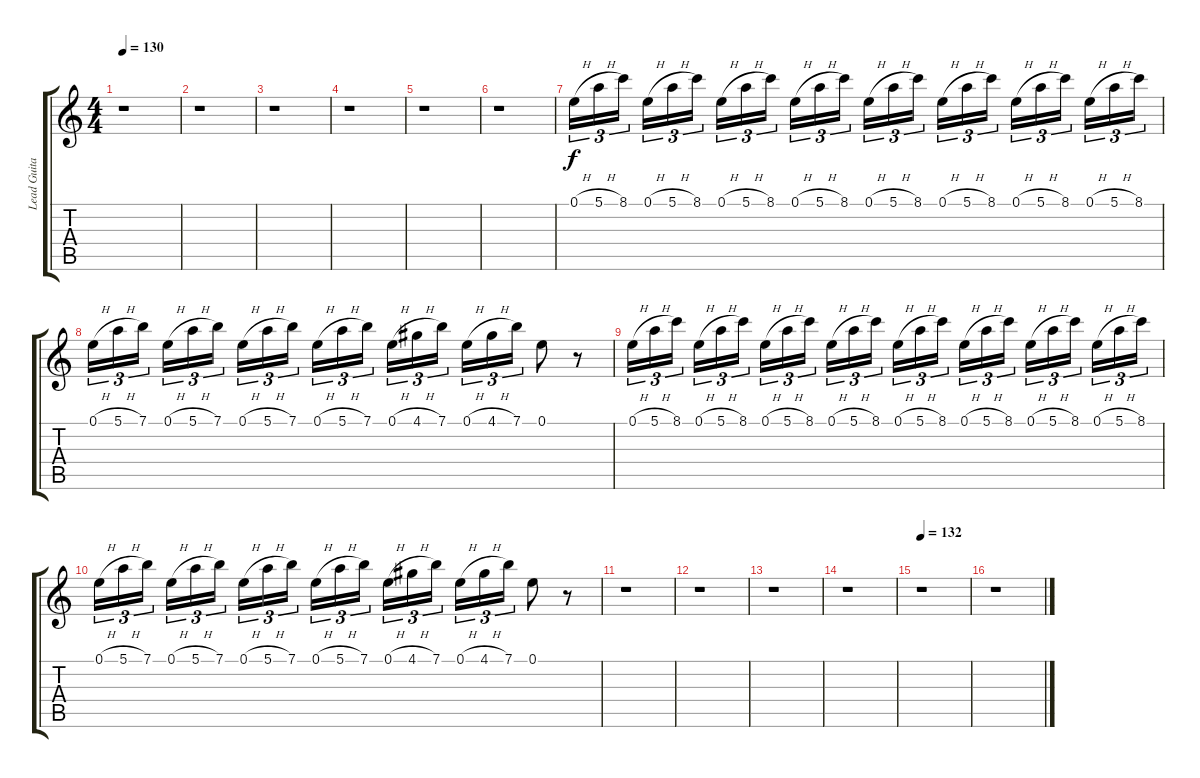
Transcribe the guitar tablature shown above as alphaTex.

\track ("Lead Guitar (Distortion)" "Lead Guita") {instrument overdrivenguitar}
\staff {score tabs}
\tuning (E4 B3 G3 D3 A2 E2) {hide}
\ts (4 4)
\tempo 130
\clef g2
\ks c
r.1{dy f} |
r.1 |
r.1 |
r.1 |
r.1 |
r.1 |
0.1{h}.16{tu (3 2) volume 16 instrument overdrivenguitar} 5.1{h}.16{tu (3 2)} 8.1.16{tu (3 2) beam splitsecondary} 0.1{h}.16{tu (3 2)} 5.1{h}.16{tu (3 2)} 8.1.16{tu (3 2)} 0.1{h}.16{tu (3 2)} 5.1{h}.16{tu (3 2)} 8.1.16{tu (3 2) beam splitsecondary} 0.1{h}.16{tu (3 2)} 5.1{h}.16{tu (3 2)} 8.1.16{tu (3 2)} 0.1{h}.16{tu (3 2)} 5.1{h}.16{tu (3 2)} 8.1.16{tu (3 2) beam splitsecondary} 0.1{h}.16{tu (3 2)} 5.1{h}.16{tu (3 2)} 8.1.16{tu (3 2)} 0.1{h}.16{tu (3 2)} 5.1{h}.16{tu (3 2)} 8.1.16{tu (3 2) beam splitsecondary} 0.1{h}.16{tu (3 2)} 5.1{h}.16{tu (3 2)} 8.1.16{tu (3 2)} |
0.1{h}.16{tu (3 2)} 5.1{h}.16{tu (3 2)} 7.1.16{tu (3 2) beam splitsecondary} 0.1{h}.16{tu (3 2)} 5.1{h}.16{tu (3 2)} 7.1.16{tu (3 2)} 0.1{h}.16{tu (3 2)} 5.1{h}.16{tu (3 2)} 7.1.16{tu (3 2) beam splitsecondary} 0.1{h}.16{tu (3 2)} 5.1{h}.16{tu (3 2)} 7.1.16{tu (3 2)} 0.1{h}.16{tu (3 2)} 4.1{h}.16{tu (3 2)} 7.1.16{tu (3 2) beam splitsecondary} 0.1{h}.16{tu (3 2)} 4.1{h}.16{tu (3 2)} 7.1.16{tu (3 2)} 0.1.8 r.8 |
0.1{h}.16{tu (3 2)} 5.1{h}.16{tu (3 2)} 8.1.16{tu (3 2) beam splitsecondary} 0.1{h}.16{tu (3 2)} 5.1{h}.16{tu (3 2)} 8.1.16{tu (3 2)} 0.1{h}.16{tu (3 2)} 5.1{h}.16{tu (3 2)} 8.1.16{tu (3 2) beam splitsecondary} 0.1{h}.16{tu (3 2)} 5.1{h}.16{tu (3 2)} 8.1.16{tu (3 2)} 0.1{h}.16{tu (3 2)} 5.1{h}.16{tu (3 2)} 8.1.16{tu (3 2) beam splitsecondary} 0.1{h}.16{tu (3 2)} 5.1{h}.16{tu (3 2)} 8.1.16{tu (3 2)} 0.1{h}.16{tu (3 2)} 5.1{h}.16{tu (3 2)} 8.1.16{tu (3 2) beam splitsecondary} 0.1{h}.16{tu (3 2)} 5.1{h}.16{tu (3 2)} 8.1.16{tu (3 2)} |
0.1{h}.16{tu (3 2)} 5.1{h}.16{tu (3 2)} 7.1.16{tu (3 2) beam splitsecondary} 0.1{h}.16{tu (3 2)} 5.1{h}.16{tu (3 2)} 7.1.16{tu (3 2)} 0.1{h}.16{tu (3 2)} 5.1{h}.16{tu (3 2)} 7.1.16{tu (3 2) beam splitsecondary} 0.1{h}.16{tu (3 2)} 5.1{h}.16{tu (3 2)} 7.1.16{tu (3 2)} 0.1{h}.16{tu (3 2)} 4.1{h}.16{tu (3 2)} 7.1.16{tu (3 2) beam splitsecondary} 0.1{h}.16{tu (3 2)} 4.1{h}.16{tu (3 2)} 7.1.16{tu (3 2)} 0.1.8 r.8 |
r.1 |
r.1 |
r.1 |
r.1 |
\tempo 132
r.1 |
r.1
